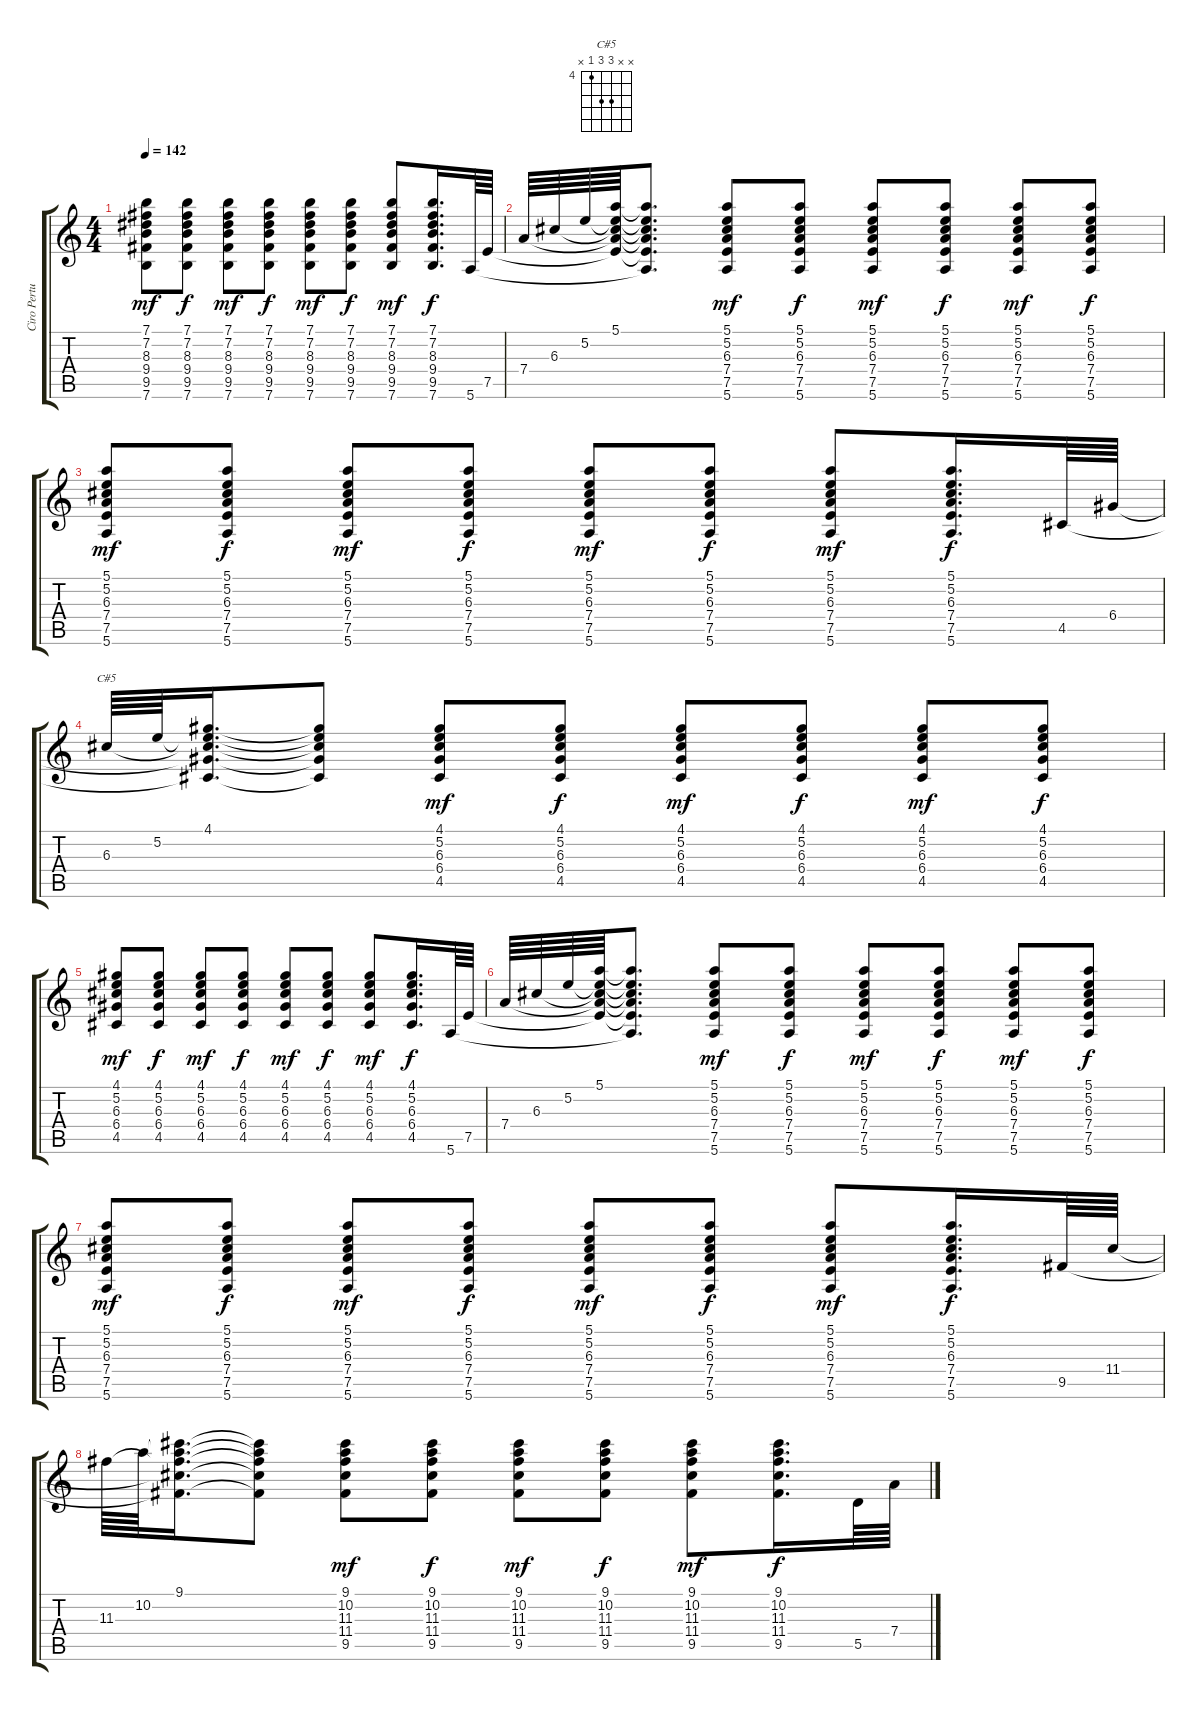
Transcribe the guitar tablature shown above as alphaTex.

\track ("Ciro Pertusi" "Ciro Pertu") {instrument acousticguitarsteel}
\staff {score tabs}
\tuning (E4 B3 G3 D3 A2 E2) {hide}
\chord ("C#5" x x 6 6 4 x) {firstfret 4}
\ts (4 4)
\tempo 142
\clef g2
\ks c
(7.1 7.2 8.3 9.4 9.5 7.6).8{dy mf} (7.1 7.2 8.3 9.4 9.5 7.6).8{dy f} (7.1 7.2 8.3 9.4 9.5 7.6).8{dy mf} (7.1 7.2 8.3 9.4 9.5 7.6).8{dy f} (7.1 7.2 8.3 9.4 9.5 7.6).8{dy mf} (7.1 7.2 8.3 9.4 9.5 7.6).8{dy f} (7.1 7.2 8.3 9.4 9.5 7.6).8{dy mf} (7.1 7.2 8.3 9.4 9.5 7.6).16{d dy f} 5.6.64 7.5.64 |
7.4.64 6.3.64 5.2.64 (5.1 5.2{t} 6.3{t} 7.4{t} 7.5{t}).64 (5.1{t} 5.2{t} 6.3{t} 7.4{t} 7.5{t} 5.6{t}).8{d} (5.1 5.2 6.3 7.4 7.5 5.6).8{dy mf} (5.1 5.2 6.3 7.4 7.5 5.6).8{dy f} (5.1 5.2 6.3 7.4 7.5 5.6).8{dy mf} (5.1 5.2 6.3 7.4 7.5 5.6).8{dy f} (5.1 5.2 6.3 7.4 7.5 5.6).8{dy mf} (5.1 5.2 6.3 7.4 7.5 5.6).8{dy f} |
(5.1 5.2 6.3 7.4 7.5 5.6).8{dy mf} (5.1 5.2 6.3 7.4 7.5 5.6).8{dy f} (5.1 5.2 6.3 7.4 7.5 5.6).8{dy mf} (5.1 5.2 6.3 7.4 7.5 5.6).8{dy f} (5.1 5.2 6.3 7.4 7.5 5.6).8{dy mf} (5.1 5.2 6.3 7.4 7.5 5.6).8{dy f} (5.1 5.2 6.3 7.4 7.5 5.6).8{dy mf} (5.1 5.2 6.3 7.4 7.5 5.6).16{d dy f} 4.5.64 6.4.64 |
6.3.64{ch "C#5"} 5.2.64 (4.1 5.2{t} 6.3{t} 6.4{t} 4.5{t}).16{d} (4.1{t} 5.2{t} 6.3{t} 6.4{t} 4.5{t}).8 (4.1 5.2 6.3 6.4 4.5).8{dy mf} (4.1 5.2 6.3 6.4 4.5).8{dy f} (4.1 5.2 6.3 6.4 4.5).8{dy mf} (4.1 5.2 6.3 6.4 4.5).8{dy f} (4.1 5.2 6.3 6.4 4.5).8{dy mf} (4.1 5.2 6.3 6.4 4.5).8{dy f} |
(4.1 5.2 6.3 6.4 4.5).8{dy mf} (4.1 5.2 6.3 6.4 4.5).8{dy f} (4.1 5.2 6.3 6.4 4.5).8{dy mf} (4.1 5.2 6.3 6.4 4.5).8{dy f} (4.1 5.2 6.3 6.4 4.5).8{dy mf} (4.1 5.2 6.3 6.4 4.5).8{dy f} (4.1 5.2 6.3 6.4 4.5).8{dy mf} (4.1 5.2 6.3 6.4 4.5).16{d dy f} 5.6.64 7.5.64 |
7.4.64 6.3.64 5.2.64 (5.1 5.2{t} 6.3{t} 7.4{t} 7.5{t}).64 (5.1{t} 5.2{t} 6.3{t} 7.4{t} 7.5{t} 5.6{t}).8{d} (5.1 5.2 6.3 7.4 7.5 5.6).8{dy mf} (5.1 5.2 6.3 7.4 7.5 5.6).8{dy f} (5.1 5.2 6.3 7.4 7.5 5.6).8{dy mf} (5.1 5.2 6.3 7.4 7.5 5.6).8{dy f} (5.1 5.2 6.3 7.4 7.5 5.6).8{dy mf} (5.1 5.2 6.3 7.4 7.5 5.6).8{dy f} |
(5.1 5.2 6.3 7.4 7.5 5.6).8{dy mf} (5.1 5.2 6.3 7.4 7.5 5.6).8{dy f} (5.1 5.2 6.3 7.4 7.5 5.6).8{dy mf} (5.1 5.2 6.3 7.4 7.5 5.6).8{dy f} (5.1 5.2 6.3 7.4 7.5 5.6).8{dy mf} (5.1 5.2 6.3 7.4 7.5 5.6).8{dy f} (5.1 5.2 6.3 7.4 7.5 5.6).8{dy mf} (5.1 5.2 6.3 7.4 7.5 5.6).16{d dy f} 9.5.64 11.4.64 |
11.3.64 10.2.64 (9.1 10.2{t} 11.3{t} 11.4{t} 9.5{t}).16{d} (9.1{t} 10.2{t} 11.3{t} 11.4{t} 9.5{t}).8 (9.1 10.2 11.3 11.4 9.5).8{dy mf} (9.1 10.2 11.3 11.4 9.5).8{dy f} (9.1 10.2 11.3 11.4 9.5).8{dy mf} (9.1 10.2 11.3 11.4 9.5).8{dy f} (9.1 10.2 11.3 11.4 9.5).8{dy mf} (9.1 10.2 11.3 11.4 9.5).16{d dy f} 5.5.64 7.4.64
